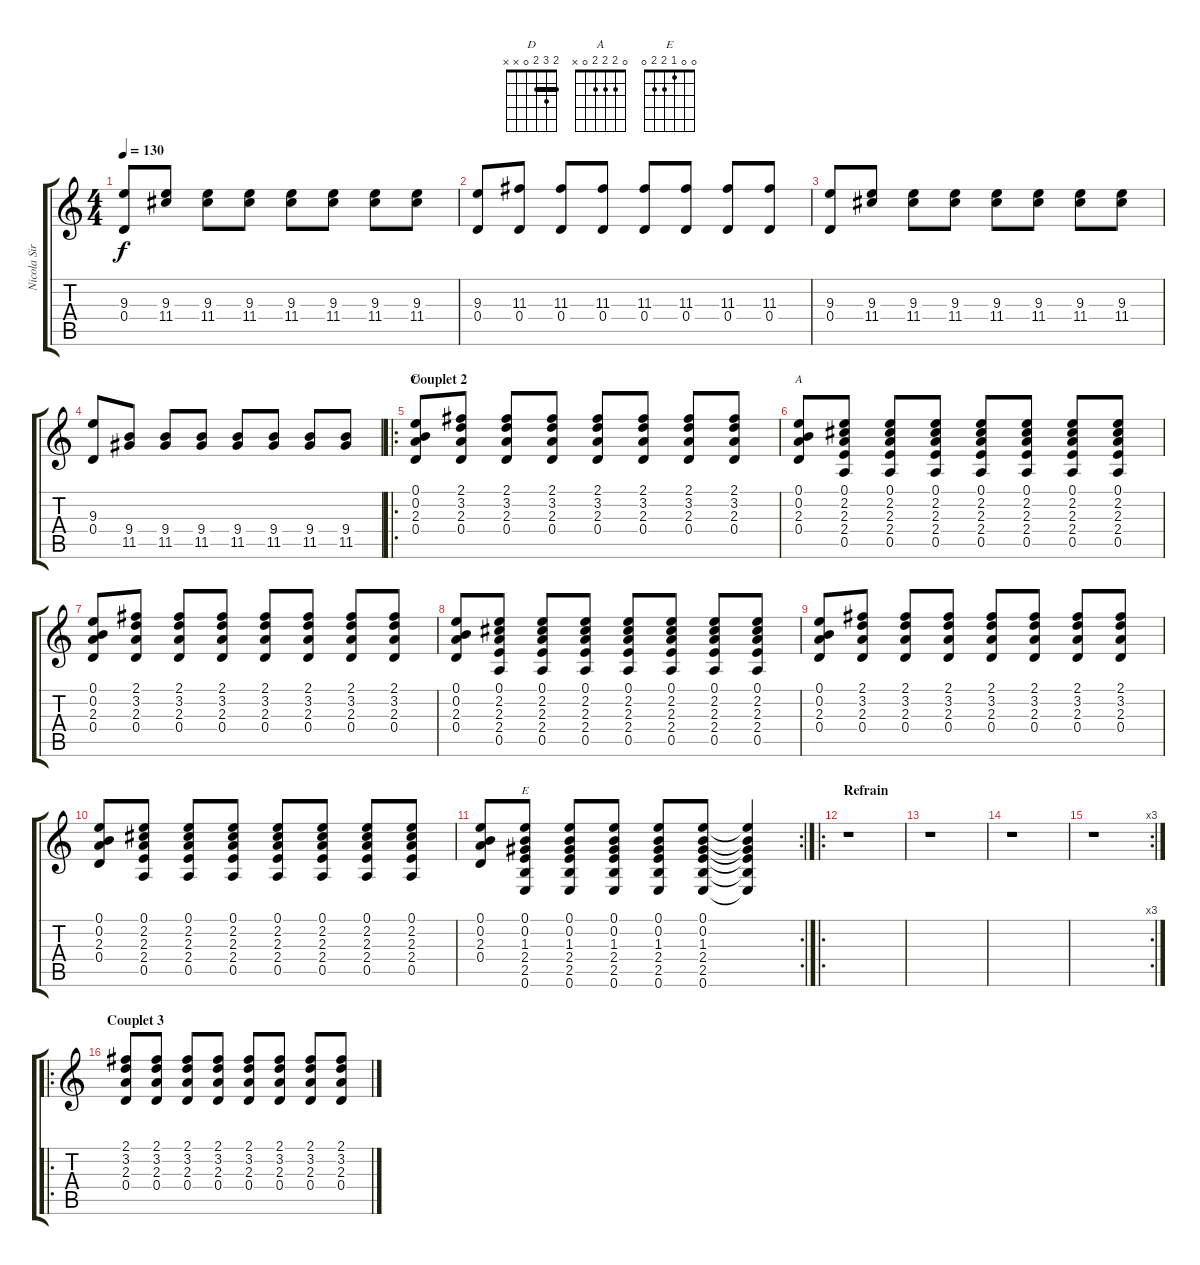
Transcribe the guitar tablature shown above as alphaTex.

\track ("Nicola Sirkis" "Nicola Sir") {instrument distortionguitar}
\staff {score tabs}
\tuning (E4 B3 G3 D3 A2 E2) {hide}
\chord ("D" 2 3 2 0 x x) {barre 2}
\chord ("A" 0 2 2 2 0 x)
\chord ("E" 0 0 1 2 2 0)
\ts (4 4)
\tempo 130
\clef g2
\ks c
(9.3 0.4).8{dy f} (9.3 11.4).8 (9.3 11.4).8 (9.3 11.4).8 (9.3 11.4).8 (9.3 11.4).8 (9.3 11.4).8 (9.3 11.4).8 |
(9.3 0.4).8 (11.3 0.4).8 (11.3 0.4).8 (11.3 0.4).8 (11.3 0.4).8 (11.3 0.4).8 (11.3 0.4).8 (11.3 0.4).8 |
(9.3 0.4).8 (9.3 11.4).8 (9.3 11.4).8 (9.3 11.4).8 (9.3 11.4).8 (9.3 11.4).8 (9.3 11.4).8 (9.3 11.4).8 |
(9.3 0.4).8 (9.4 11.5).8 (9.4 11.5).8 (9.4 11.5).8 (9.4 11.5).8 (9.4 11.5).8 (9.4 11.5).8 (9.4 11.5).8 |
\ro
\section ("" "Couplet 2")
(0.1 0.2 2.3 0.4).8{ch "D" volume 10} (2.1 3.2 2.3 0.4).8 (2.1 3.2 2.3 0.4).8 (2.1 3.2 2.3 0.4).8 (2.1 3.2 2.3 0.4).8 (2.1 3.2 2.3 0.4).8 (2.1 3.2 2.3 0.4).8 (2.1 3.2 2.3 0.4).8 |
(0.1 0.2 2.3 0.4).8{ch "A"} (0.1 2.2 2.3 2.4 0.5).8 (0.1 2.2 2.3 2.4 0.5).8 (0.1 2.2 2.3 2.4 0.5).8 (0.1 2.2 2.3 2.4 0.5).8 (0.1 2.2 2.3 2.4 0.5).8 (0.1 2.2 2.3 2.4 0.5).8 (0.1 2.2 2.3 2.4 0.5).8 |
(0.1 0.2 2.3 0.4).8 (2.1 3.2 2.3 0.4).8 (2.1 3.2 2.3 0.4).8 (2.1 3.2 2.3 0.4).8 (2.1 3.2 2.3 0.4).8 (2.1 3.2 2.3 0.4).8 (2.1 3.2 2.3 0.4).8 (2.1 3.2 2.3 0.4).8 |
(0.1 0.2 2.3 0.4).8 (0.1 2.2 2.3 2.4 0.5).8 (0.1 2.2 2.3 2.4 0.5).8 (0.1 2.2 2.3 2.4 0.5).8 (0.1 2.2 2.3 2.4 0.5).8 (0.1 2.2 2.3 2.4 0.5).8 (0.1 2.2 2.3 2.4 0.5).8 (0.1 2.2 2.3 2.4 0.5).8 |
(0.1 0.2 2.3 0.4).8 (2.1 3.2 2.3 0.4).8 (2.1 3.2 2.3 0.4).8 (2.1 3.2 2.3 0.4).8 (2.1 3.2 2.3 0.4).8 (2.1 3.2 2.3 0.4).8 (2.1 3.2 2.3 0.4).8 (2.1 3.2 2.3 0.4).8 |
(0.1 0.2 2.3 0.4).8 (0.1 2.2 2.3 2.4 0.5).8 (0.1 2.2 2.3 2.4 0.5).8 (0.1 2.2 2.3 2.4 0.5).8 (0.1 2.2 2.3 2.4 0.5).8 (0.1 2.2 2.3 2.4 0.5).8 (0.1 2.2 2.3 2.4 0.5).8 (0.1 2.2 2.3 2.4 0.5).8 |
\rc 2
(0.1 0.2 2.3 0.4).8 (0.1 0.2 1.3 2.4 2.5 0.6).8{ch "E"} (0.1 0.2 1.3 2.4 2.5 0.6).8 (0.1 0.2 1.3 2.4 2.5 0.6).8 (0.1 0.2 1.3 2.4 2.5 0.6).8 (0.1 0.2 1.3 2.4 2.5 0.6).8 (0.1{t} 0.2{t} 1.3{t} 2.4{t} 2.5{t} 0.6{t}).4 |
\ro
\section ("" "Refrain")
r.1 |
r.1 |
r.1 |
\rc 3
r.1 |
\ro
\section ("" "Couplet 3")
(2.1 3.2 2.3 0.4).8{lyrics (0 "") lyrics (1 "") lyrics (2 "") lyrics (3 "") lyrics (4 "")} (2.1 3.2 2.3 0.4).8 (2.1 3.2 2.3 0.4).8 (2.1 3.2 2.3 0.4).8 (2.1 3.2 2.3 0.4).8 (2.1 3.2 2.3 0.4).8 (2.1 3.2 2.3 0.4).8 (2.1 3.2 2.3 0.4).8
